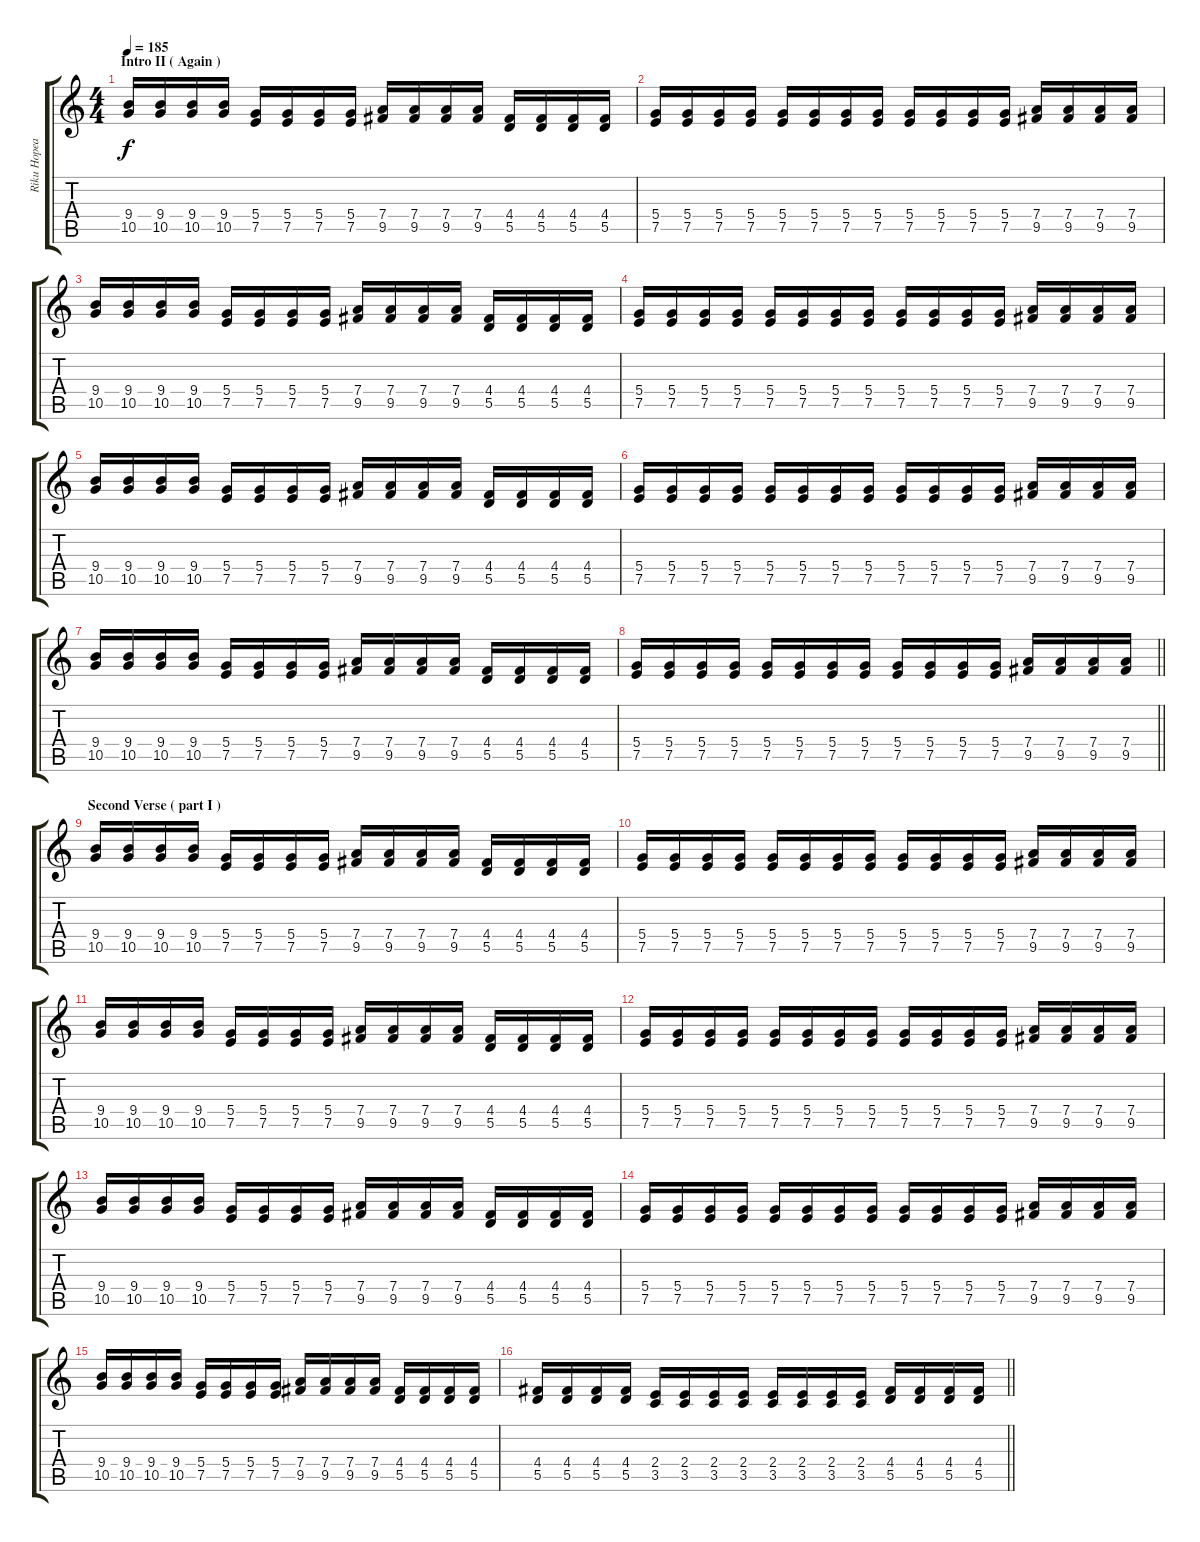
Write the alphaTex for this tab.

\track ("Riku Hopeakoski '' K-oz ''" "Riku Hopea") {instrument overdrivenguitar}
\staff {score tabs}
\tuning (E4 B3 G3 D3 A2 E2) {hide}
\ts (4 4)
\section ("" "Intro II ( Again )")
\tempo 185
\clef g2
\ks c
(9.4 10.5).16{dy f} (9.4 10.5).16 (9.4 10.5).16 (9.4 10.5).16 (5.4 7.5).16 (5.4 7.5).16 (5.4 7.5).16 (5.4 7.5).16 (7.4 9.5).16 (7.4 9.5).16 (7.4 9.5).16 (7.4 9.5).16 (4.4 5.5).16 (4.4 5.5).16 (4.4 5.5).16 (4.4 5.5).16 |
(5.4 7.5).16 (5.4 7.5).16 (5.4 7.5).16 (5.4 7.5).16 (5.4 7.5).16 (5.4 7.5).16 (5.4 7.5).16 (5.4 7.5).16 (5.4 7.5).16 (5.4 7.5).16 (5.4 7.5).16 (5.4 7.5).16 (7.4 9.5).16 (7.4 9.5).16 (7.4 9.5).16 (7.4 9.5).16 |
(9.4 10.5).16 (9.4 10.5).16 (9.4 10.5).16 (9.4 10.5).16 (5.4 7.5).16 (5.4 7.5).16 (5.4 7.5).16 (5.4 7.5).16 (7.4 9.5).16 (7.4 9.5).16 (7.4 9.5).16 (7.4 9.5).16 (4.4 5.5).16 (4.4 5.5).16 (4.4 5.5).16 (4.4 5.5).16 |
(5.4 7.5).16 (5.4 7.5).16 (5.4 7.5).16 (5.4 7.5).16 (5.4 7.5).16 (5.4 7.5).16 (5.4 7.5).16 (5.4 7.5).16 (5.4 7.5).16 (5.4 7.5).16 (5.4 7.5).16 (5.4 7.5).16 (7.4 9.5).16 (7.4 9.5).16 (7.4 9.5).16 (7.4 9.5).16 |
(9.4 10.5).16 (9.4 10.5).16 (9.4 10.5).16 (9.4 10.5).16 (5.4 7.5).16 (5.4 7.5).16 (5.4 7.5).16 (5.4 7.5).16 (7.4 9.5).16 (7.4 9.5).16 (7.4 9.5).16 (7.4 9.5).16 (4.4 5.5).16 (4.4 5.5).16 (4.4 5.5).16 (4.4 5.5).16 |
(5.4 7.5).16 (5.4 7.5).16 (5.4 7.5).16 (5.4 7.5).16 (5.4 7.5).16 (5.4 7.5).16 (5.4 7.5).16 (5.4 7.5).16 (5.4 7.5).16 (5.4 7.5).16 (5.4 7.5).16 (5.4 7.5).16 (7.4 9.5).16 (7.4 9.5).16 (7.4 9.5).16 (7.4 9.5).16 |
(9.4 10.5).16 (9.4 10.5).16 (9.4 10.5).16 (9.4 10.5).16 (5.4 7.5).16 (5.4 7.5).16 (5.4 7.5).16 (5.4 7.5).16 (7.4 9.5).16 (7.4 9.5).16 (7.4 9.5).16 (7.4 9.5).16 (4.4 5.5).16 (4.4 5.5).16 (4.4 5.5).16 (4.4 5.5).16 |
\barLineRight lightlight
(5.4 7.5).16 (5.4 7.5).16 (5.4 7.5).16 (5.4 7.5).16 (5.4 7.5).16 (5.4 7.5).16 (5.4 7.5).16 (5.4 7.5).16 (5.4 7.5).16 (5.4 7.5).16 (5.4 7.5).16 (5.4 7.5).16 (7.4 9.5).16 (7.4 9.5).16 (7.4 9.5).16 (7.4 9.5).16 |
\section ("" "Second Verse ( part I )")
(9.4 10.5).16 (9.4 10.5).16 (9.4 10.5).16 (9.4 10.5).16 (5.4 7.5).16 (5.4 7.5).16 (5.4 7.5).16 (5.4 7.5).16 (7.4 9.5).16 (7.4 9.5).16 (7.4 9.5).16 (7.4 9.5).16 (4.4 5.5).16 (4.4 5.5).16 (4.4 5.5).16 (4.4 5.5).16 |
(5.4 7.5).16 (5.4 7.5).16 (5.4 7.5).16 (5.4 7.5).16 (5.4 7.5).16 (5.4 7.5).16 (5.4 7.5).16 (5.4 7.5).16 (5.4 7.5).16 (5.4 7.5).16 (5.4 7.5).16 (5.4 7.5).16 (7.4 9.5).16 (7.4 9.5).16 (7.4 9.5).16 (7.4 9.5).16 |
(9.4 10.5).16 (9.4 10.5).16 (9.4 10.5).16 (9.4 10.5).16 (5.4 7.5).16 (5.4 7.5).16 (5.4 7.5).16 (5.4 7.5).16 (7.4 9.5).16 (7.4 9.5).16 (7.4 9.5).16 (7.4 9.5).16 (4.4 5.5).16 (4.4 5.5).16 (4.4 5.5).16 (4.4 5.5).16 |
(5.4 7.5).16 (5.4 7.5).16 (5.4 7.5).16 (5.4 7.5).16 (5.4 7.5).16 (5.4 7.5).16 (5.4 7.5).16 (5.4 7.5).16 (5.4 7.5).16 (5.4 7.5).16 (5.4 7.5).16 (5.4 7.5).16 (7.4 9.5).16 (7.4 9.5).16 (7.4 9.5).16 (7.4 9.5).16 |
(9.4 10.5).16 (9.4 10.5).16 (9.4 10.5).16 (9.4 10.5).16 (5.4 7.5).16 (5.4 7.5).16 (5.4 7.5).16 (5.4 7.5).16 (7.4 9.5).16 (7.4 9.5).16 (7.4 9.5).16 (7.4 9.5).16 (4.4 5.5).16 (4.4 5.5).16 (4.4 5.5).16 (4.4 5.5).16 |
(5.4 7.5).16 (5.4 7.5).16 (5.4 7.5).16 (5.4 7.5).16 (5.4 7.5).16 (5.4 7.5).16 (5.4 7.5).16 (5.4 7.5).16 (5.4 7.5).16 (5.4 7.5).16 (5.4 7.5).16 (5.4 7.5).16 (7.4 9.5).16 (7.4 9.5).16 (7.4 9.5).16 (7.4 9.5).16 |
(9.4 10.5).16 (9.4 10.5).16 (9.4 10.5).16 (9.4 10.5).16 (5.4 7.5).16 (5.4 7.5).16 (5.4 7.5).16 (5.4 7.5).16 (7.4 9.5).16 (7.4 9.5).16 (7.4 9.5).16 (7.4 9.5).16 (4.4 5.5).16 (4.4 5.5).16 (4.4 5.5).16 (4.4 5.5).16 |
\barLineRight lightlight
(4.4 5.5).16 (4.4 5.5).16 (4.4 5.5).16 (4.4 5.5).16 (2.4 3.5).16 (2.4 3.5).16 (2.4 3.5).16 (2.4 3.5).16 (2.4 3.5).16 (2.4 3.5).16 (2.4 3.5).16 (2.4 3.5).16 (4.4 5.5).16 (4.4 5.5).16 (4.4 5.5).16 (4.4 5.5).16
